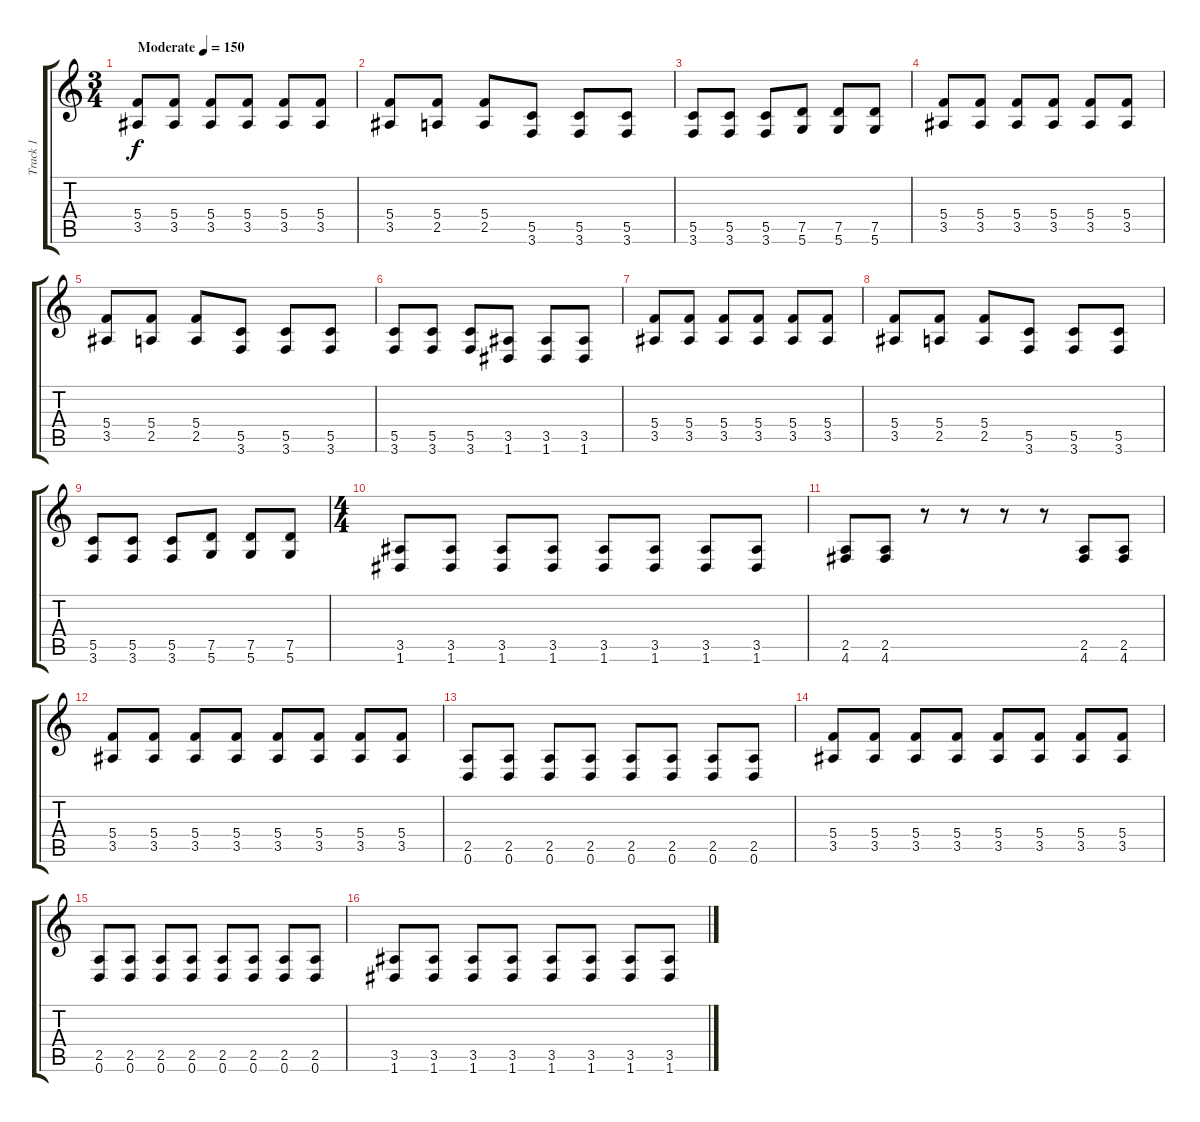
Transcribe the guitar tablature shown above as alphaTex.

\track ("Track 1" "Track 1") {instrument overdrivenguitar}
\staff {score tabs}
\tuning (D4 A3 F3 C3 G2 D2) {hide}
\ts (3 4)
\tempo (150 "Moderate")
\clef g2
\ks c
(5.4 3.5).8{dy f instrument overdrivenguitar} (5.4 3.5).8 (5.4 3.5).8 (5.4 3.5).8 (5.4 3.5).8 (5.4 3.5).8 |
(5.4 3.5).8 (5.4 2.5).8 (5.4 2.5).8 (5.5 3.6).8 (5.5 3.6).8 (5.5 3.6).8 |
(5.5 3.6).8 (5.5 3.6).8 (5.5 3.6).8 (7.5 5.6).8 (7.5 5.6).8 (7.5 5.6).8 |
(5.4 3.5).8 (5.4 3.5).8 (5.4 3.5).8 (5.4 3.5).8 (5.4 3.5).8 (5.4 3.5).8 |
(5.4 3.5).8 (5.4 2.5).8 (5.4 2.5).8 (5.5 3.6).8 (5.5 3.6).8 (5.5 3.6).8 |
(5.5 3.6).8 (5.5 3.6).8 (5.5 3.6).8 (3.5 1.6).8 (3.5 1.6).8 (3.5 1.6).8 |
(5.4 3.5).8 (5.4 3.5).8 (5.4 3.5).8 (5.4 3.5).8 (5.4 3.5).8 (5.4 3.5).8 |
(5.4 3.5).8 (5.4 2.5).8 (5.4 2.5).8 (5.5 3.6).8 (5.5 3.6).8 (5.5 3.6).8 |
(5.5 3.6).8 (5.5 3.6).8 (5.5 3.6).8 (7.5 5.6).8 (7.5 5.6).8 (7.5 5.6).8 |
\ts (4 4)
(3.5 1.6).8 (3.5 1.6).8 (3.5 1.6).8 (3.5 1.6).8 (3.5 1.6).8 (3.5 1.6).8 (3.5 1.6).8 (3.5 1.6).8 |
(2.5 4.6).8 (2.5 4.6).8 r.8 r.8 r.8 r.8 (2.5 4.6).8 (2.5 4.6).8 |
(5.4 3.5).8 (5.4 3.5).8 (5.4 3.5).8 (5.4 3.5).8 (5.4 3.5).8 (5.4 3.5).8 (5.4 3.5).8 (5.4 3.5).8 |
(2.5 0.6).8 (2.5 0.6).8 (2.5 0.6).8 (2.5 0.6).8 (2.5 0.6).8 (2.5 0.6).8 (2.5 0.6).8 (2.5 0.6).8 |
(5.4 3.5).8 (5.4 3.5).8 (5.4 3.5).8 (5.4 3.5).8 (5.4 3.5).8 (5.4 3.5).8 (5.4 3.5).8 (5.4 3.5).8 |
(2.5 0.6).8 (2.5 0.6).8 (2.5 0.6).8 (2.5 0.6).8 (2.5 0.6).8 (2.5 0.6).8 (2.5 0.6).8 (2.5 0.6).8 |
(3.5 1.6).8 (3.5 1.6).8 (3.5 1.6).8 (3.5 1.6).8 (3.5 1.6).8 (3.5 1.6).8 (3.5 1.6).8 (3.5 1.6).8
